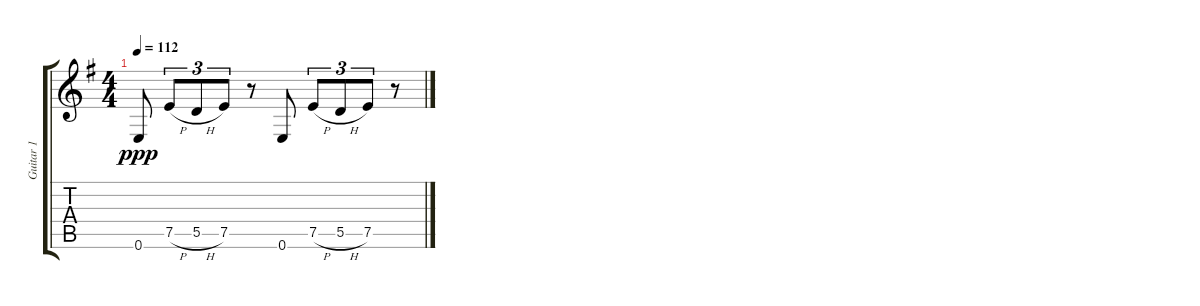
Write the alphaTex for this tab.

\track ("Guitar 1" "Guitar 1") {instrument overdrivenguitar}
\staff {score tabs}
\tuning (E4 B3 G3 D3 A2 E2) {hide}
\ts (4 4)
\tempo 112
\clef g2
\ks eminor
0.6.8{dy ppp} 7.5{h}.8{tu (3 2)} 5.5{h}.8{tu (3 2)} 7.5.8{tu (3 2)} r.8 0.6.8 7.5{h}.8{tu (3 2)} 5.5{h}.8{tu (3 2)} 7.5.8{tu (3 2)} r.8
